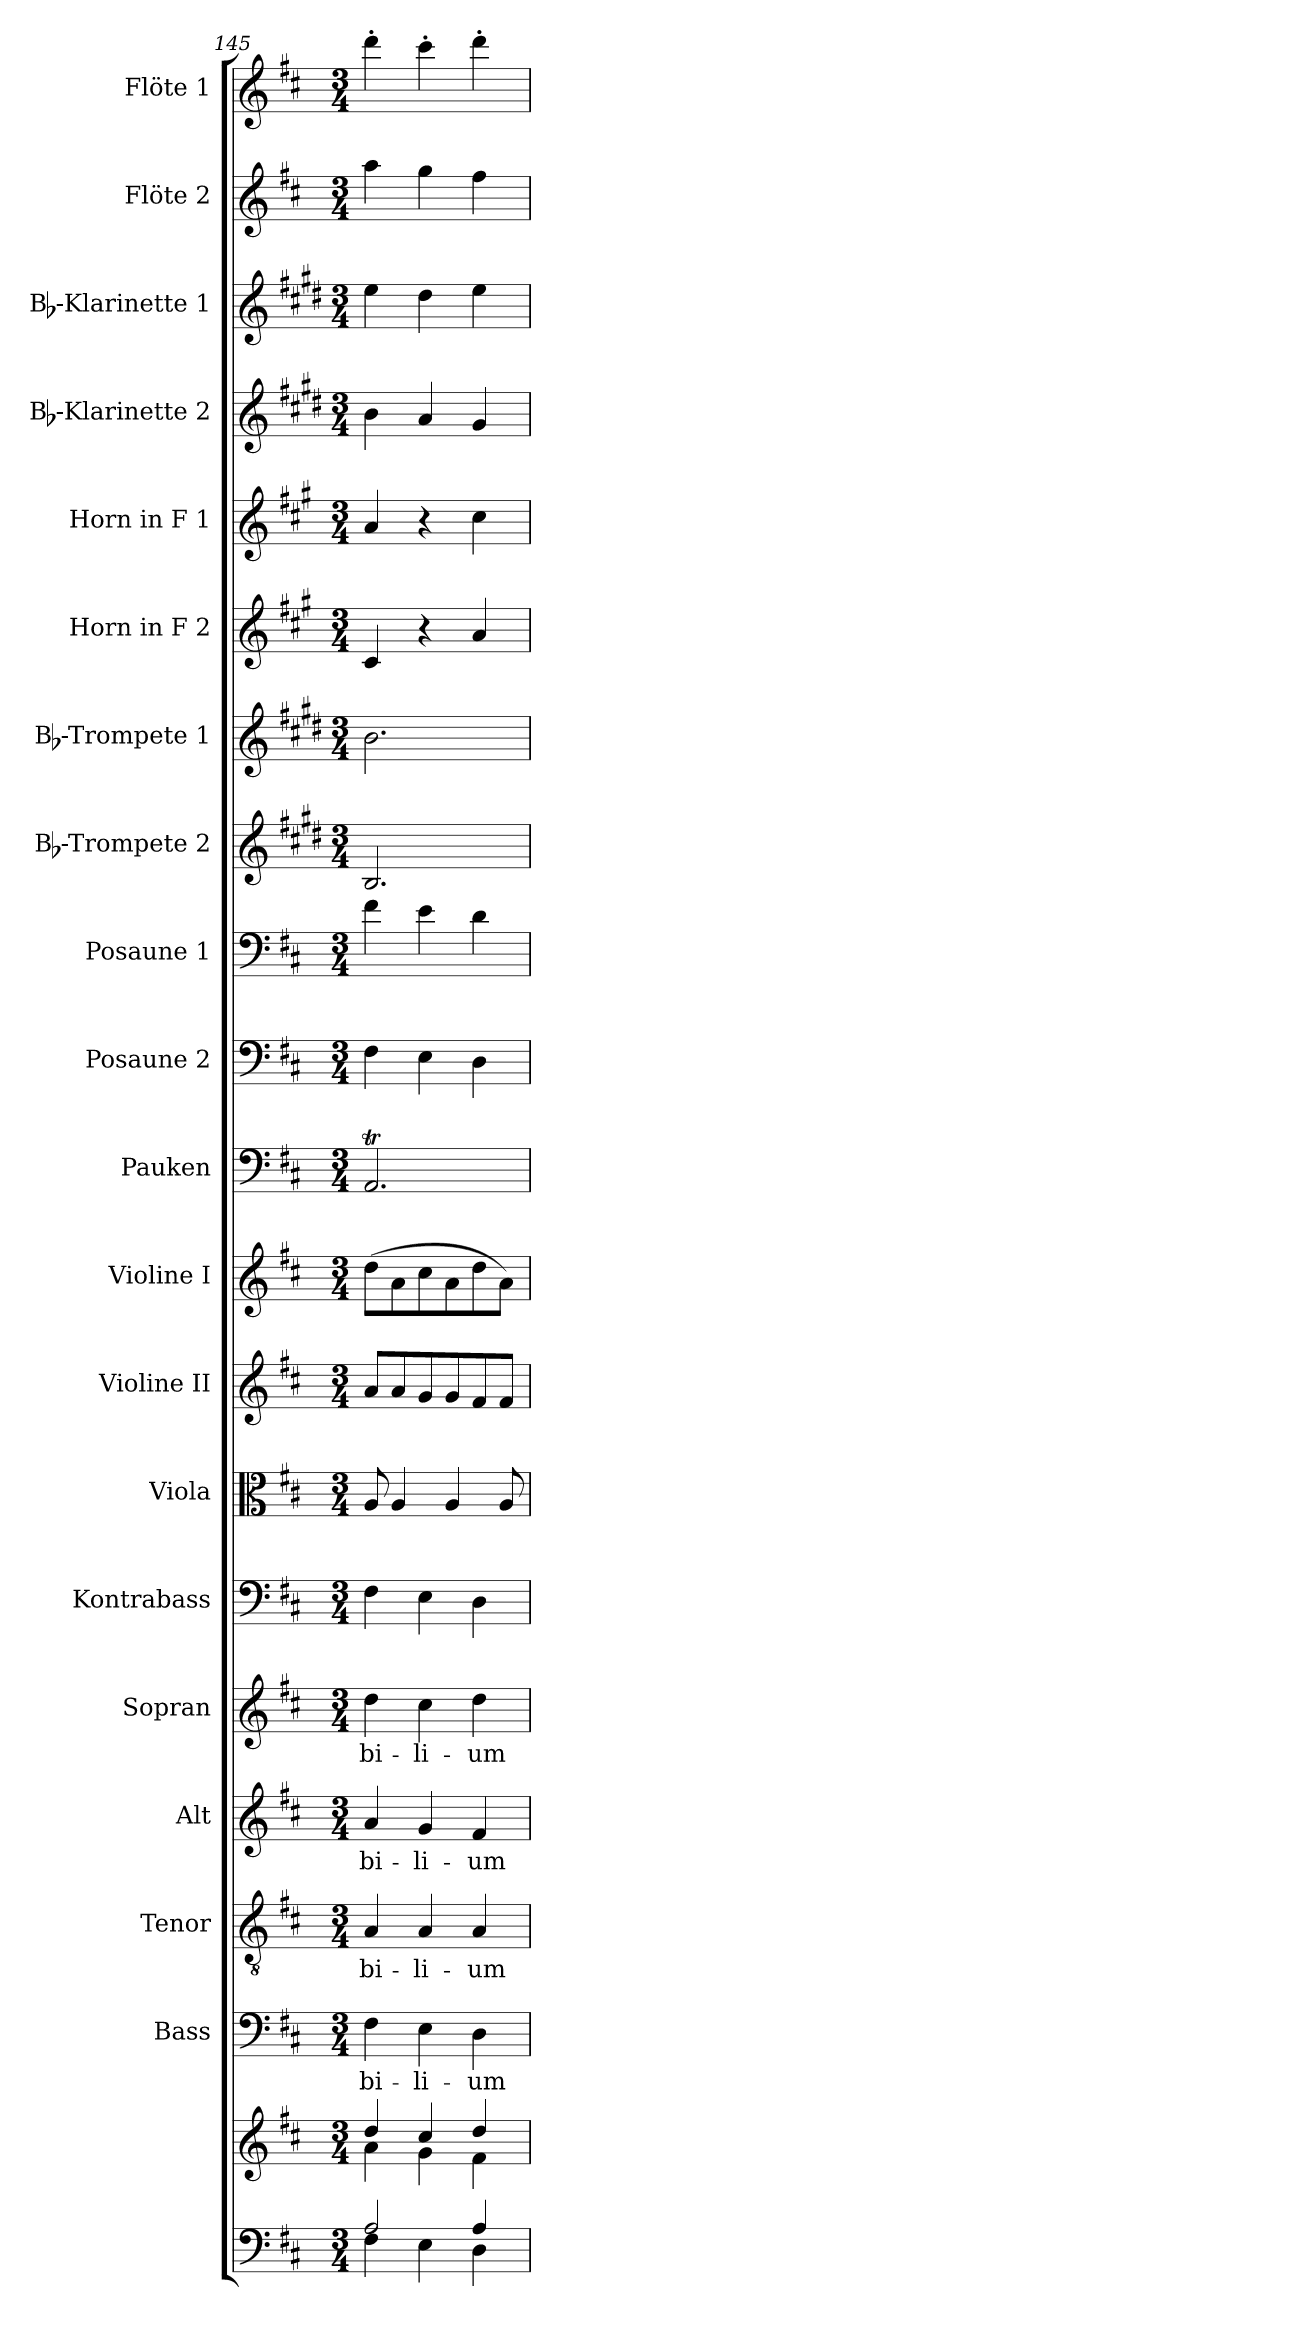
**kern	**kern	**kern	**text	**kern	**text	**kern	**text	**kern	**text	**kern	**kern	**kern	**kern	**kern	**kern	**kern	**kern	**kern	**kern	**kern	**kern	**kern	**kern	**kern
*part20	*part20	*part19	*part19	*part18	*part18	*part17	*part17	*part16	*part16	*part15	*part14	*part13	*part12	*part11	*part10	*part9	*part8	*part7	*part6	*part5	*part4	*part3	*part2	*part1
*staff21	*staff20	*staff19	*staff19	*staff18	*staff18	*staff17	*staff17	*staff16	*staff16	*staff15	*staff14	*staff13	*staff12	*staff11	*staff10	*staff9	*staff8	*staff7	*staff6	*staff5	*staff4	*staff3	*staff2	*staff1
*	*	*I"Bass	*	*I"Tenor	*	*I"Alt	*	*I"Sopran	*	*I"Kontrabass	*I"Viola	*I"Violine II	*I"Violine I	*I"Pauken	*I"Posaune 2	*I"Posaune 1	*I"Bb-Trompete 2	*I"Bb-Trompete 1	*I"Horn in F 2	*I"Horn in F 1	*I"Bb-Klarinette 2	*I"Bb-Klarinette 1	*I"Flöte 2	*I"Flöte 1
*	*	*I'B.	*	*I'T.	*	*I'A.	*	*I'S.	*	*I'Kb.	*I'Vla.	*I'Vl. II	*I'Vl. I	*I'Pk.	*I'Pos. 2	*I'Pos. 1	*I'Bb Trp. 2	*I'Bb Trp. 1	*	*	*I'Bb Kl. 2	*I'Bb Kl. 1	*I'Fl. 2	*I'Fl. 1
*clefF4	*clefG2	*clefF4	*	*clefGv2	*	*clefG2	*	*clefG2	*	*clefF4	*clefC3	*clefG2	*clefG2	*clefF4	*clefF4	*clefF4	*clefG2	*clefG2	*clefG2	*clefG2	*clefG2	*clefG2	*clefG2	*clefG2
*	*	*	*	*	*	*	*	*	*	*ITrd7c12	*	*	*	*	*	*	*ITrd1c2	*ITrd1c2	*ITrd4c7	*ITrd4c7	*ITrd1c2	*ITrd1c2	*	*
*k[f#c#]	*k[f#c#]	*k[f#c#]	*	*k[f#c#]	*	*k[f#c#]	*	*k[f#c#]	*	*k[f#c#]	*k[f#c#]	*k[f#c#]	*k[f#c#]	*k[f#c#]	*k[f#c#]	*k[f#c#]	*k[f#c#]	*k[f#c#]	*k[f#c#]	*k[f#c#]	*k[f#c#]	*k[f#c#]	*k[f#c#]	*k[f#c#]
*D:	*D:	*D:	*	*D:	*	*D:	*	*D:	*	*D:	*D:	*D:	*D:	*D:	*D:	*D:	*D:	*D:	*D:	*D:	*D:	*D:	*D:	*D:
*M3/4	*M3/4	*M3/4	*	*M3/4	*	*M3/4	*	*M3/4	*	*M3/4	*M3/4	*M3/4	*M3/4	*M3/4	*M3/4	*M3/4	*M3/4	*M3/4	*M3/4	*M3/4	*M3/4	*M3/4	*M3/4	*M3/4
=145	=145	=145	=145	=145	=145	=145	=145	=145	=145	=145	=145	=145	=145	=145	=145	=145	=145	=145	=145	=145	=145	=145	=145	=145
*^	*^	*	*	*	*	*	*	*	*	*	*	*	*	*	*	*	*	*	*	*	*	*	*	*
!	!	!	!	!	!LO:LY:b	!	!LO:LY:b	!	!LO:LY:b	!	!LO:LY:b	!	!	!	!	!	!	!	!	!	!	!	!	!	!	!
2A/	4F#\	4dd/	4a\	4F#\	-bi-	4A/	-bi-	4a/	-bi-	4dd\	-bi-	4FF#\	8A/	8a/L	(>8dd\L	2.AAT/	4F#\	4f#\	2.A/	2.a\	4F#/	4d/	4a\	4dd\	4aa\	4ddd'>\
.	.	.	.	.	.	.	.	.	.	.	.	.	4A/	8a/	8a\	.	.	.	.	.	.	.	.	.	.	.
!	!	!	!	!	!LO:LY:b	!	!LO:LY:b	!	!LO:LY:b	!	!LO:LY:b	!	!	!	!	!	!	!	!	!	!	!	!	!	!	!
.	4E\	4cc#/	4g\	4E\	-li-	4A/	-li-	4g/	-li-	4cc#\	-li-	4EE\	.	8g/	8cc#\	.	4E\	4e\	.	.	4r	4r	4g/	4cc#\	4gg\	4ccc#'>\
.	.	.	.	.	.	.	.	.	.	.	.	.	4A/	8g/	8a\	.	.	.	.	.	.	.	.	.	.	.
!	!	!	!	!	!LO:LY:b	!	!LO:LY:b	!	!LO:LY:b	!	!LO:LY:b	!	!	!	!	!	!	!	!	!	!	!	!	!	!	!
4A/	4D\	4dd/	4f#\	4D\	-um	4A/	-um	4f#/	-um	4dd\	-um	4DD\	.	8f#/	8dd\	.	4D\	4d\	.	.	4d/	4f#\	4f#/	4dd\	4ff#\	4ddd'>\
.	.	.	.	.	.	.	.	.	.	.	.	.	8A/	8f#/J	8a\J)	.	.	.	.	.	.	.	.	.	.	.
*v	*v	*	*	*	*	*	*	*	*	*	*	*	*	*	*	*	*	*	*	*	*	*	*	*	*	*
*	*v	*v	*	*	*	*	*	*	*	*	*	*	*	*	*	*	*	*	*	*	*	*	*	*	*
=	=	=	=	=	=	=	=	=	=	=	=	=	=	=	=	=	=	=	=	=	=	=	=	=
*-	*-	*-	*-	*-	*-	*-	*-	*-	*-	*-	*-	*-	*-	*-	*-	*-	*-	*-	*-	*-	*-	*-	*-	*-
